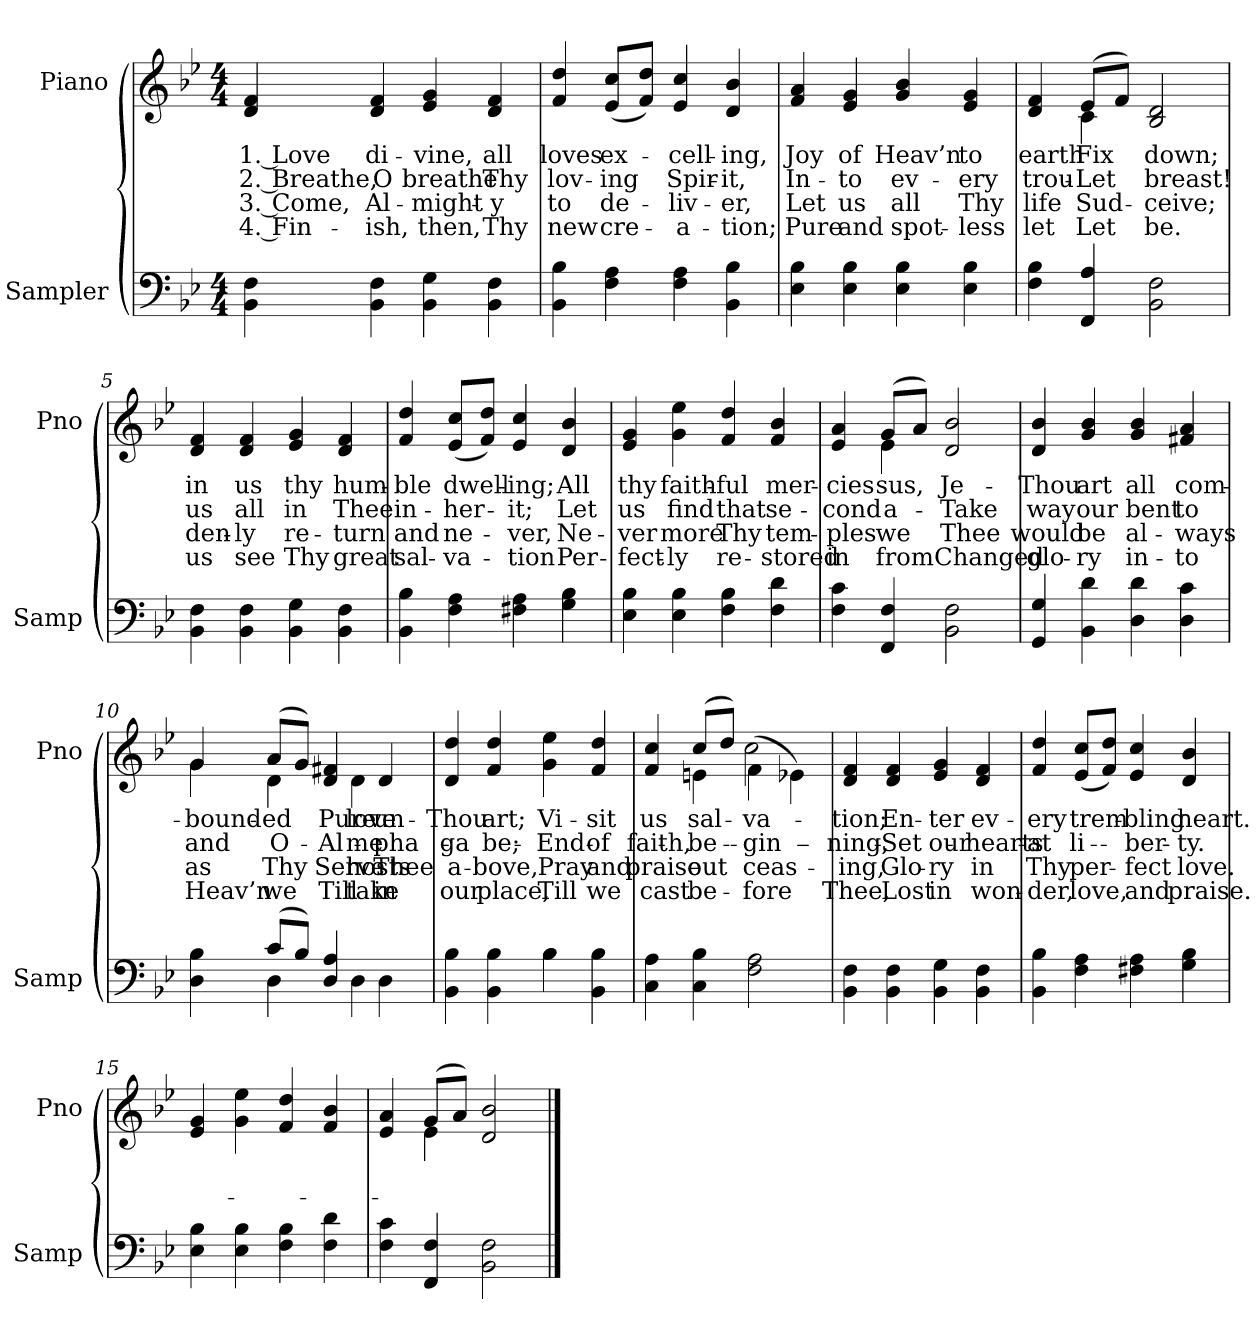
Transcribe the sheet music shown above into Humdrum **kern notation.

**kern	**kern	**text	**text	**text	**text
*part2	*part1	*part1	*part1	*part1	*part1
*staff2	*staff1	*staff1	*staff1	*staff1	*staff1
*I"Sampler	*I"Piano	*	*	*	*
*I'Samp	*I'Pno	*	*	*	*
*clefF4	*clefG2	*	*	*	*
*k[b-e-]	*k[b-e-]	*	*	*	*
*B-:	*B-:	*	*	*	*
*M4/4	*M4/4	*	*	*	*
=1	=1	=1	=1	=1	=1
4BB- 4F	4d 4f	1. Love	2. Breathe,	3. Come,	4. Fin-
4BB- 4F	4d 4f	di-	O	Al-	-ish,
4BB- 4G	4e- 4g	-vine,	breathe	-might-	then,
4BB- 4F	4d 4f	all	Thy	-y	Thy
=2	=2	=2	=2	=2	=2
4BB- 4B-	4f 4dd	loves	lov-	to	new
4F 4A	(8e-/ 8cc/L	ex-	-ing	de-	cre-
.	8f/ 8dd/J)	.	.	.	.
4F 4A	4e-/ 4cc/	-cell-	Spir-	-liv-	-a-
4BB- 4B-	4d/ 4b-/	-ing,	-it,	-er,	-tion;
=3	=3	=3	=3	=3	=3
4E- 4B-	4f/ 4a/	Joy	In-	Let	Pure
4E- 4B-	4e-/ 4g/	of	-to	us	and
4E- 4B-	4g/ 4b-/	Heav’n	ev-	all	spot-
4E- 4B-	4e-/ 4g/	to	-ery	Thy	-less
=4	=4	=4	=4	=4	=4
*	*^	*	*	*	*
4F 4B-	4d/ 4f/	4ryy	earth	trou-	life	let
4FF 4A	(8e-/L	4c	Fix	Let	Sud-	Let
.	8f/J)	.	.	.	.	.
2BB- 2F	2B- 2d	2ryy	down;	breast!	-ceive;	be.
*	*v	*v	*	*	*	*
=5	=5	=5	=5	=5	=5
4BB- 4F	4d 4f	in	us	-den-	us
4BB- 4F	4d 4f	us	all	-ly	see
4BB- 4G	4e- 4g	thy	in	re-	Thy
4BB- 4F	4d 4f	hum-	Thee	-turn	great
=6	=6	=6	=6	=6	=6
4BB- 4B-	4f 4dd	-ble	in-	and	sal-
4F 4A	(8e-/ 8cc/L	dwell-	-her-	ne-	-va-
.	8f/ 8dd/J)	.	.	.	.
4F#X 4A	4e- 4cc	-ing;	-it;	-ver,	-tion
4G 4B-	4d 4b-	All	Let	Ne-	Per-
=7	=7	=7	=7	=7	=7
4E- 4B-	4e- 4g	thy	us	-ver	-fect-
4E- 4B-	4g 4ee-	faith-	find	more	-ly
4F 4B-	4f 4dd	-ful	that	Thy	re-
4F 4d	4f 4b-	mer-	se-	tem-	-stored
=8	=8	=8	=8	=8	=8
*	*^	*	*	*	*
4F 4c	4e- 4a	4ryy	-cies	-cond	-ples	in
4FF 4F	(8g/L	4e-	-sus,	a-	we	from
.	8a/J)	.	.	.	.	.
2BB- 2F	2d 2b-	2ryy	Je-	Take	Thee	Changed
*	*v	*v	*	*	*	*
=9	=9	=9	=9	=9	=9
4GG 4G	4d 4b-	Thou	-way	would	glo-
4BB- 4d	4g 4b-	art	our	be	-ry
4D 4d	4g 4b-	all	bent	al-	in-
4D 4c	4f#X 4a	com-	to	-ways	-to
=10	=10	=10	=10	=10	=10
*^	*^	*	*	*	*
4D 4B-	4ryy	4g/	4g	-bound-	and	as	Heav’n
(8c/L	4D	(8a/L	4d	-ed	O-	Thy	we
8B-/J)	.	8g/J)	.	.	.	.	.
4D 4A	8ryy	4d 4f#X	8ryy	Pure	Al-	Serve	Till
.	4D	.	4d	love	-me-	hosts	take
4D\	.	4d/	.	un-	-pha	Thee	in
.	8ryy	.	8ryy	.	.	.	.
*	*	*v	*v	*	*	*	*
=11	=11	=11	=11	=11	=11	=11
4BB- 4B-	2ryy	4d 4dd	Thou	-ga	a-	our
4BB- 4B-	.	4f 4dd	art;	be;	-bove,	place,
4B-\	4B-	4g 4ee-	Vi-	End	Pray	Till
4BB- 4B-	4ryy	4f 4dd	-sit	of	and	we
*v	*v	*	*	*	*	*
=12	=12	=12	=12	=12	=12
*	*^	*	*	*	*
4C 4A	4f 4cc	4ryy	us	faith,	praise	cast
4C 4B-	(8cc/L	4en	sal-	be-	-out	be-
.	8dd/J)	.	.	.	.	.
2F 2A	(4f\	2cc	-va-	-gin-	ceas-	-fore
.	4e-X\)	.	.	.	.	.
*	*v	*v	*	*	*	*
=13	=13	=13	=13	=13	=13
4BB- 4F	4d 4f	-tion;	-ning,	-ing,	Thee,
4BB- 4F	4d 4f	En-	Set	Glo-	Lost
4BB- 4G	4e- 4g	-ter	our	-ry	in
4BB- 4F	4d 4f	ev-	hearts	in	won-
=14	=14	=14	=14	=14	=14
4BB- 4B-	4f 4dd	-ery	at	Thy	-der,
4F 4A	(8e-/ 8cc/L	trem-	li-	per-	love,
.	8f/ 8dd/J)	.	.	.	.
4F#X 4A	4e- 4cc	-bling	-ber-	-fect	and
4G 4B-	4d 4b-	heart.	-ty.	love.	praise.
=15	=15	=15	=15	=15	=15
4E- 4B-	4e- 4g	.	.	.	.
4E- 4B-	4g 4ee-	.	.	.	.
4F 4B-	4f 4dd	.	.	.	.
4F 4d	4f 4b-	.	.	.	.
=16	=16	=16	=16	=16	=16
*	*^	*	*	*	*
4F 4c	4e- 4a	4ryy	.	.	.	.
4FF 4F	(8g/L	4e-	.	.	.	.
.	8a/J)	.	.	.	.	.
2BB- 2F	2d 2b-	2ryy	.	.	.	.
*	*v	*v	*	*	*	*
==	==	==	==	==	==
*-	*-	*-	*-	*-	*-
